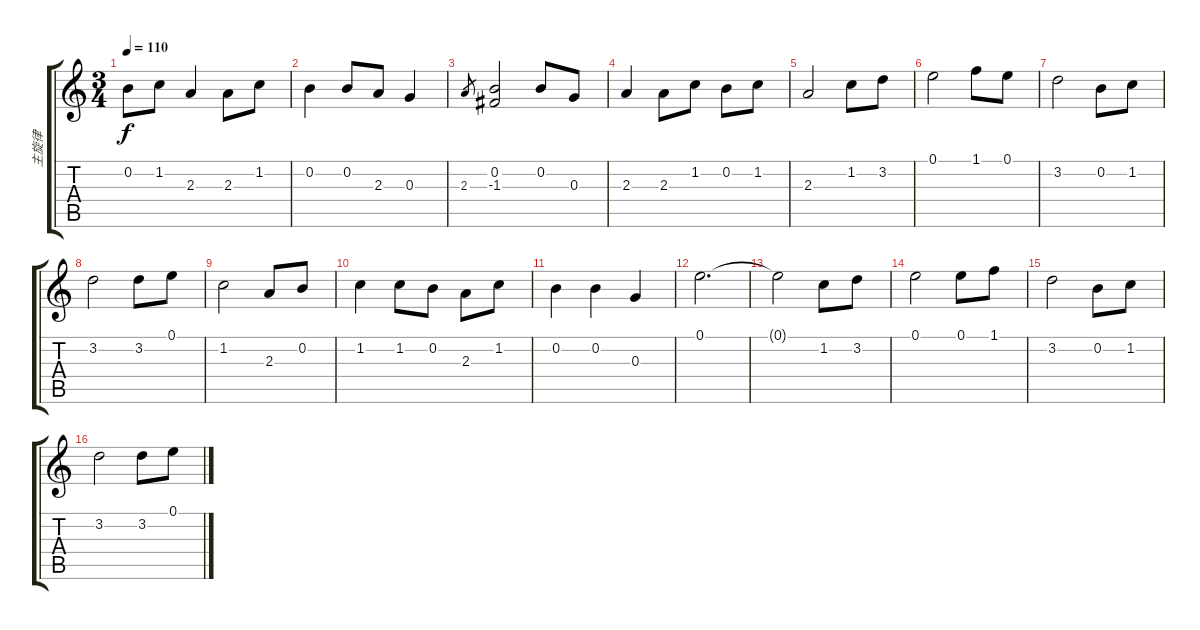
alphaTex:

\track ("主旋律" "主旋律") {instrument acousticguitarnylon}
\staff {score tabs}
\tuning (E4 B3 G3 D3 A2 E2) {hide}
\ts (3 4)
\tempo 110
\clef g2
\ks c
0.2.8{dy f} 1.2.8 2.3.4 2.3.8 1.2.8 |
0.2.4 0.2.8 2.3.8 0.3.4 |
2.3.8{gr} (0.2 -1.3).2 0.2.8 0.3.8 |
2.3.4 2.3.8 1.2.8 0.2.8 1.2.8 |
2.3.2 1.2.8 3.2.8 |
0.1.2 1.1.8 0.1.8 |
3.2.2 0.2.8 1.2.8 |
3.2.2 3.2.8 0.1.8 |
1.2.2 2.3.8 0.2.8 |
1.2.4 1.2.8 0.2.8 2.3.8 1.2.8 |
0.2.4 0.2.4 0.3.4 |
0.1.2{d} |
0.1{t}.2 1.2.8 3.2.8 |
0.1.2 0.1.8 1.1.8 |
3.2.2 0.2.8 1.2.8 |
3.2.2 3.2.8 0.1.8
